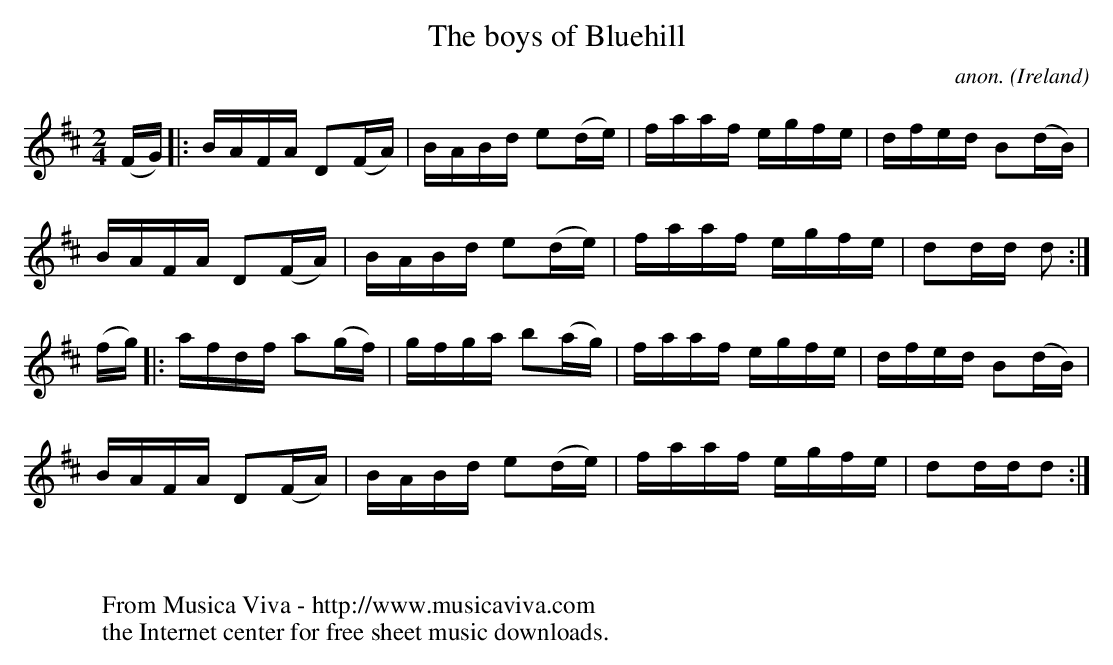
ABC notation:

X:1
T:The boys of Bluehill
C:anon.
O:Ireland
M:2/4
L:1/16
K:D
(FG) |: BAFA D2(FA)|BABd e2(de)|faaf egfe|dfed B2(dB)|
BAFA D2(FA)|BABd e2(de)|faaf egfe|d2dd d2 :|
(fg) |: afdf a2(gf)|gfga b2(ag)|faaf egfe|dfed B2(dB)|
BAFA D2(FA)|BABd e2(de)|faaf egfe|d2ddd2 :|
W:
W:
W:  From Musica Viva - http://www.musicaviva.com
W:  the Internet center for free sheet music downloads.
